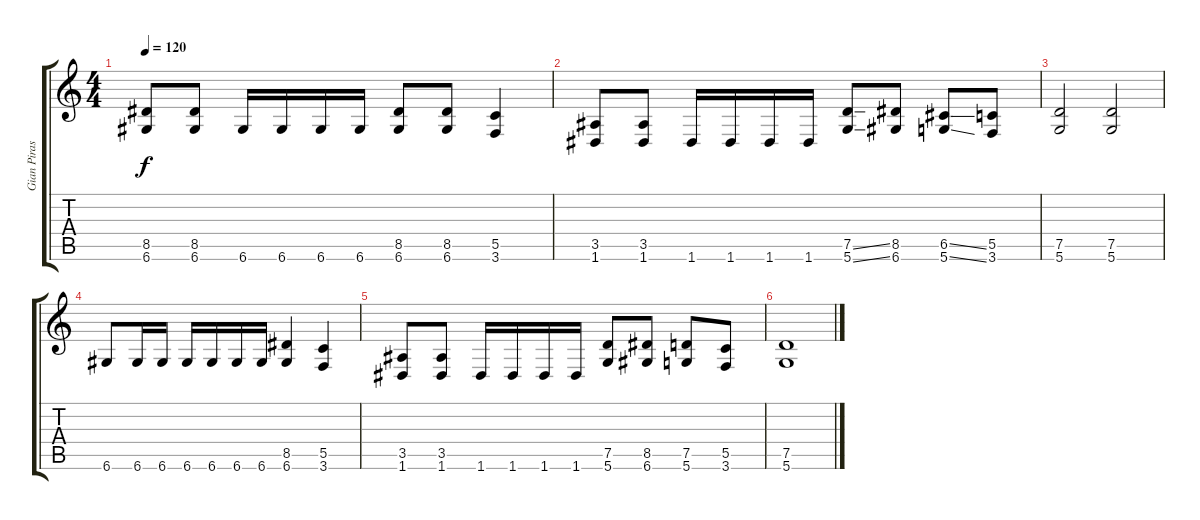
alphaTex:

\track ("Gian Piras" "Gian Piras") {instrument distortionguitar}
\staff {score tabs}
\tuning (D4 A3 F3 C3 G2 D2) {hide}
\ts (4 4)
\tempo 120
\clef g2
\ks c
(8.5 6.6).8{dy f} (8.5 6.6).8 6.6.16 6.6.16 6.6.16 6.6.16 (8.5 6.6).8 (8.5 6.6).8 (5.5 3.6).4 |
(3.5 1.6).8 (3.5 1.6).8 1.6.16 1.6.16 1.6.16 1.6.16 (7.5{ss} 5.6{ss}).8 (8.5 6.6).8 (6.5{ss} 5.6{ss}).8 (5.5 3.6).8 |
(7.5 5.6).2 (7.5 5.6).2 |
6.6.8 6.6.16 6.6.16 6.6.16 6.6.16 6.6.16 6.6.16 (8.5 6.6).4 (5.5 3.6).4 |
(3.5 1.6).8 (3.5 1.6).8 1.6.16 1.6.16 1.6.16 1.6.16 (7.5 5.6).8 (8.5 6.6).8 (7.5 5.6).8 (5.5 3.6).8 |
(7.5 5.6).1
